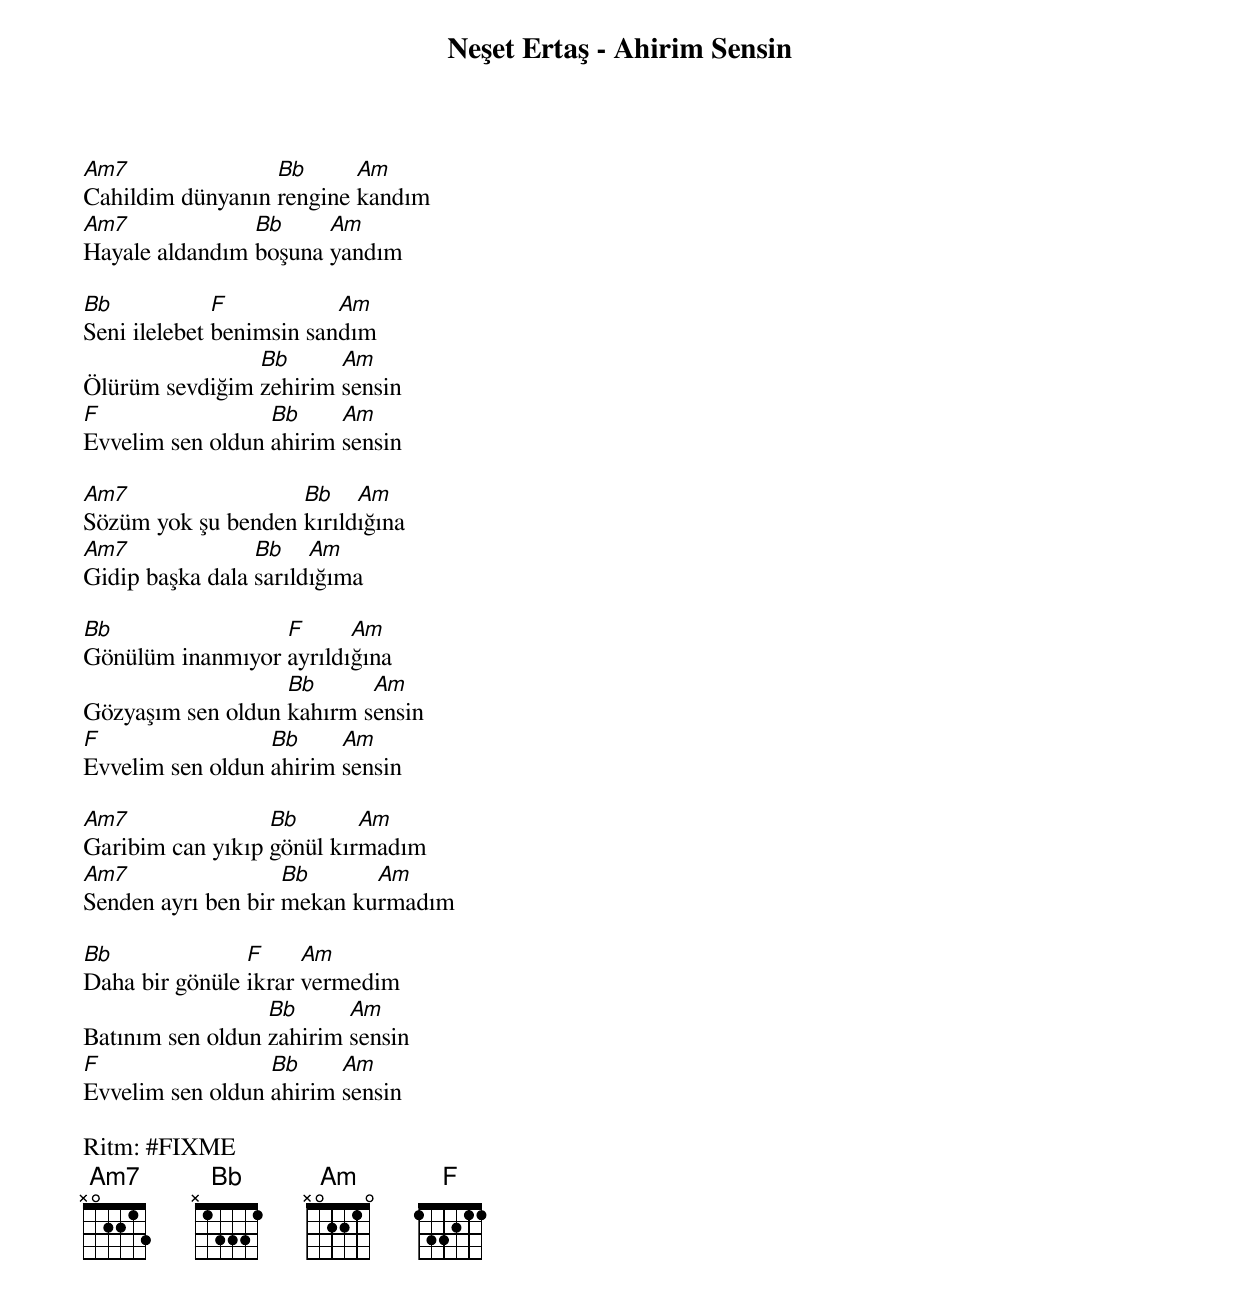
Neşet Ertaş - Ahirim Sensin

Am7               Bb      Am
Cahildim dünyanın rengine kandım
Am7             Bb     Am
Hayale aldandım boşuna yandım

Bb            F           Am
Seni ilelebet benimsin sandım
                Bb      Am
Ölürüm sevdiğim zehirim sensin
F                 Bb     Am
Evvelim sen oldun ahirim sensin

Am7                 Bb    Am
Sözüm yok şu benden kırıldığına
Am7              Bb    Am
Gidip başka dala sarıldığıma

Bb                F      Am
Gönülüm inanmıyor ayrıldığına
                   Bb      Am
Gözyaşım sen oldun kahırm sensin
F                 Bb     Am
Evvelim sen oldun ahirim sensin

Am7               Bb       Am
Garibim can yıkıp gönül kırmadım
Am7                 Bb      Am
Senden ayrı ben bir mekan kurmadım

Bb              F     Am
Daha bir gönüle ikrar vermedim
                  Bb      Am
Batınım sen oldun zahirim sensin
F                 Bb     Am
Evvelim sen oldun ahirim sensin

Ritm: #FIXME
